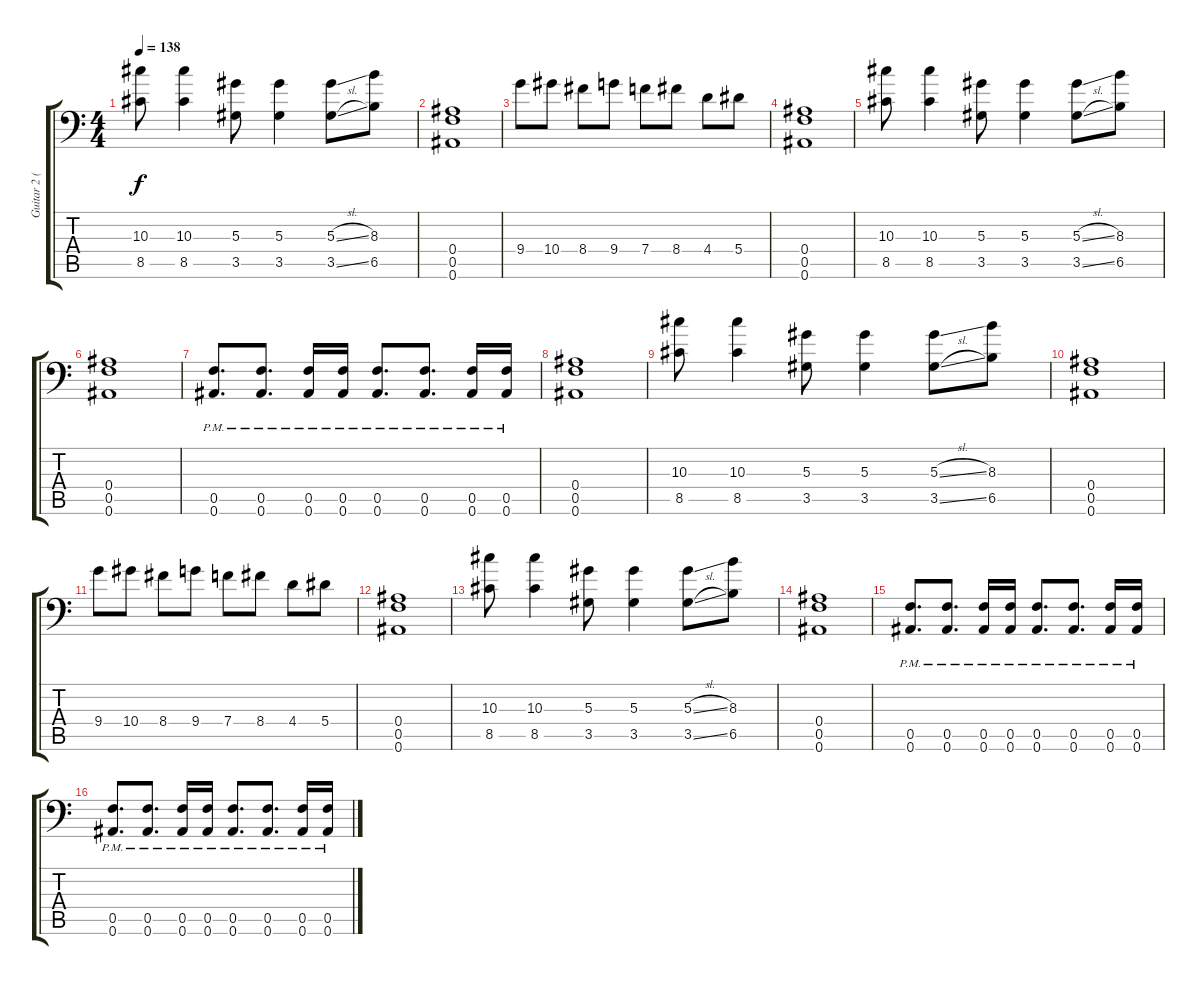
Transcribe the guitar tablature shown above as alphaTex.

\track ("Guitar 2 (Left)" "Guitar 2 (") {instrument distortionguitar}
\staff {score tabs}
\tuning (C4 G3 Eb3 Bb2 F2 Bb1) {hide}
\ts (4 4)
\tempo 138
\clef f4
\ks c
(10.3 8.5).8{dy f} (10.3 8.5).4 (5.3 3.5).8 (5.3 3.5).4 (5.3{sl} 3.5{sl}).8 (8.3 6.5).8 |
(0.4 0.5 0.6).1 |
9.4.8 10.4.8 8.4.8 9.4.8 7.4.8 8.4.8 4.4.8 5.4.8 |
(0.4 0.5 0.6).1 |
(10.3 8.5).8 (10.3 8.5).4 (5.3 3.5).8 (5.3 3.5).4 (5.3{sl} 3.5{sl}).8 (8.3 6.5).8 |
(0.4 0.5 0.6).1 |
(0.5{pm} 0.6{pm}).8{d} (0.5{pm} 0.6{pm}).8{d} (0.5{pm} 0.6{pm}).16 (0.5{pm} 0.6{pm}).16 (0.5{pm} 0.6{pm}).8{d} (0.5{pm} 0.6{pm}).8{d} (0.5{pm} 0.6{pm}).16 (0.5{pm} 0.6{pm}).16 |
(0.4 0.5 0.6).1 |
(10.3 8.5).8 (10.3 8.5).4 (5.3 3.5).8 (5.3 3.5).4 (5.3{sl} 3.5{sl}).8 (8.3 6.5).8 |
(0.4 0.5 0.6).1 |
9.4.8 10.4.8 8.4.8 9.4.8 7.4.8 8.4.8 4.4.8 5.4.8 |
(0.4 0.5 0.6).1 |
(10.3 8.5).8 (10.3 8.5).4 (5.3 3.5).8 (5.3 3.5).4 (5.3{sl} 3.5{sl}).8 (8.3 6.5).8 |
(0.4 0.5 0.6).1 |
(0.5{pm} 0.6{pm}).8{d} (0.5{pm} 0.6{pm}).8{d} (0.5{pm} 0.6{pm}).16 (0.5{pm} 0.6{pm}).16 (0.5{pm} 0.6{pm}).8{d} (0.5{pm} 0.6{pm}).8{d} (0.5{pm} 0.6{pm}).16 (0.5{pm} 0.6{pm}).16 |
(0.5{pm} 0.6{pm}).8{d} (0.5{pm} 0.6{pm}).8{d} (0.5{pm} 0.6{pm}).16 (0.5{pm} 0.6{pm}).16 (0.5{pm} 0.6{pm}).8{d} (0.5{pm} 0.6{pm}).8{d} (0.5{pm} 0.6{pm}).16 (0.5{pm} 0.6{pm}).16
